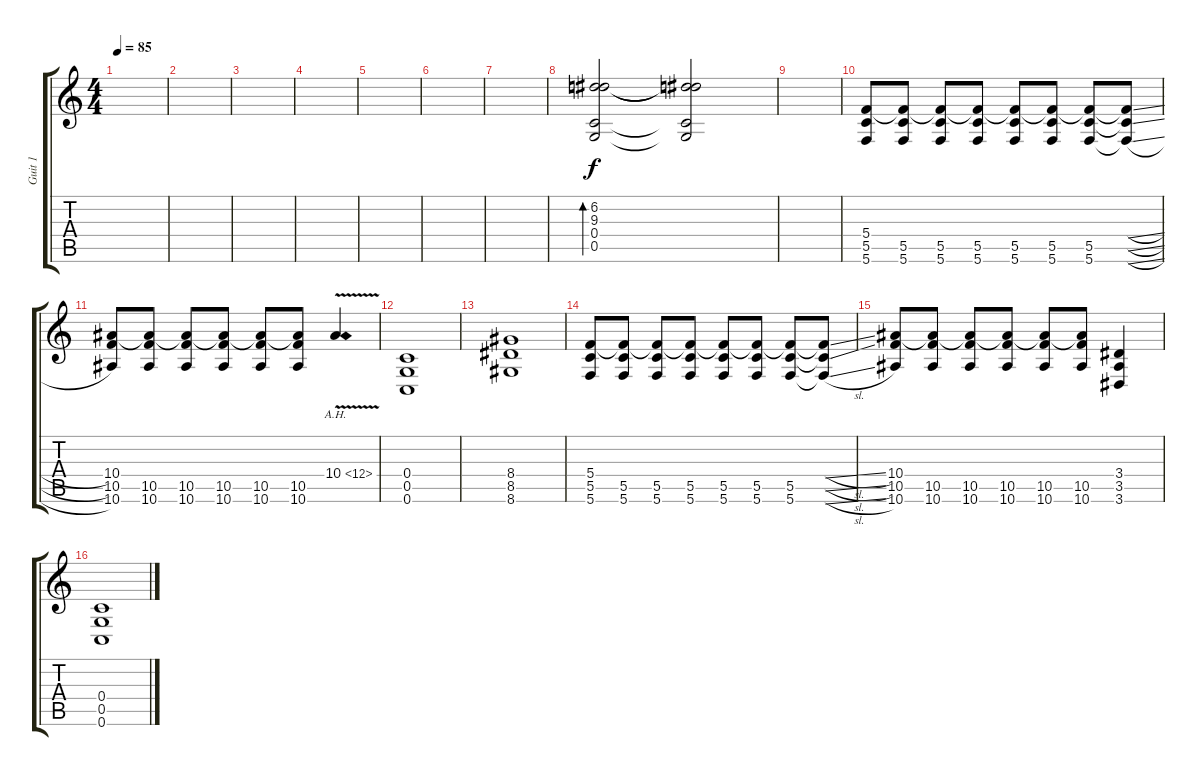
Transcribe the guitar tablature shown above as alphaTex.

\track ("Guit 1" "Guit 1") {instrument distortionguitar}
\staff {score tabs}
\tuning (D4 A3 F3 C3 G2 C2) {hide}
\ts (4 4)
\tempo 85
\clef g2
\ks c
|
|
|
|
|
|
|
(6.2 9.3 0.4 0.5).2{bd 240 instrument electricguitarclean} (6.2{t} 9.3{t} 0.4{t} 0.5{t}).2 |
|
(5.4 5.5 5.6).8{instrument distortionguitar} (5.4{t} 5.5 5.6).8 (5.4{t} 5.5 5.6).8 (5.4{t} 5.5 5.6).8 (5.4{t} 5.5 5.6).8 (5.4{t} 5.5 5.6).8 (5.4{t} 5.5 5.6).8 (5.4{sl t} 5.5{sl t} 5.6{sl t}).8 |
(10.4 10.5 10.6).8 (10.4{t} 10.5 10.6).8 (10.4{t} 10.5 10.6).8 (10.4{t} 10.5 10.6).8 (10.4{t} 10.5 10.6).8 (10.4{t} 10.5 10.6).8 10.4{ah 2 v}.4 |
(0.4 0.5 0.6).1 |
(8.4 8.5 8.6).1 |
(5.4 5.5 5.6).8 (5.4{t} 5.5 5.6).8 (5.4{t} 5.5 5.6).8 (5.4{t} 5.5 5.6).8 (5.4{t} 5.5 5.6).8 (5.4{t} 5.5 5.6).8 (5.4{t} 5.5 5.6).8 (5.4{sl t} 5.5{sl t} 5.6{sl t}).8 |
(10.4 10.5 10.6).8 (10.4{t} 10.5 10.6).8 (10.4{t} 10.5 10.6).8 (10.4{t} 10.5 10.6).8 (10.4{t} 10.5 10.6).8 (10.4{t} 10.5 10.6).8 (3.4 3.5 3.6).4 |
(0.4 0.5 0.6).1
